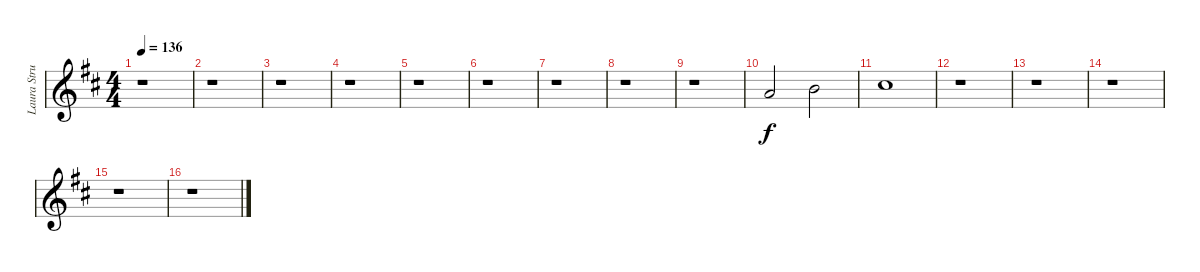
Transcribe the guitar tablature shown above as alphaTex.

\track ("Laura Struzick Vocals" "Laura Stru") {instrument flute}
\staff {score}
\tuning (Eb4 Bb3 Gb3 Db3 Ab2 Eb2) {hide}
\ts (4 4)
\tempo 136
\clef g2
\ks d
r.1{dy f} |
r.1 |
r.1 |
r.1 |
r.1 |
r.1 |
r.1 |
r.1 |
r.1 |
11.2.2 13.2.2 |
15.2.1 |
r.1 |
r.1 |
r.1 |
r.1 |
r.1
